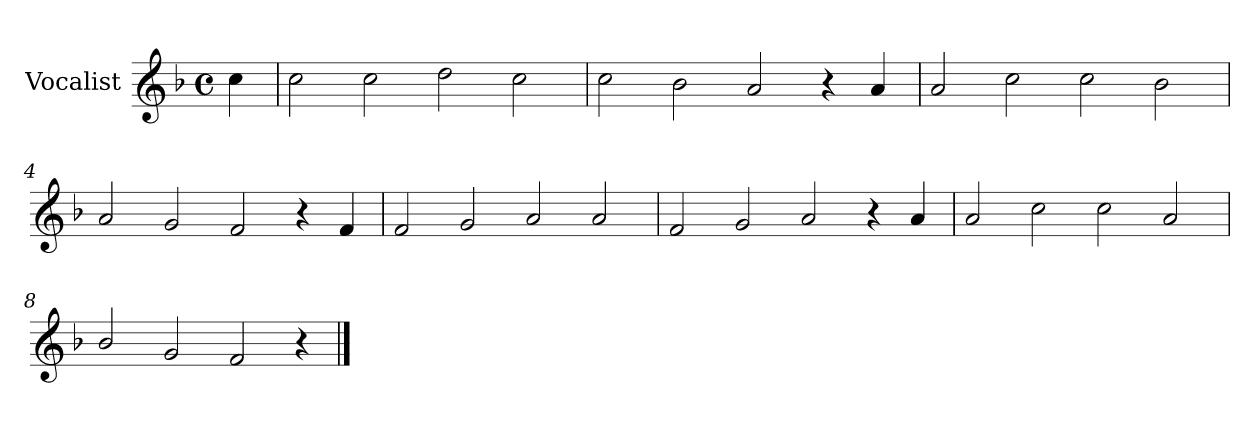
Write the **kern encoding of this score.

**kern
*part1
*staff1
*I"Vocalist
*k[b-]
*F:
*M4/2
*met(c)
=
4cc
=1
2cc
2cc
2dd
2cc
=2
2cc
2b-
2a
4r
4a
=3
2a
2cc
2cc
2b-
=4
2a
2g
2f
4r
4f
=5
2f
2g
2a
2a
=6
2f
2g
2a
4r
4a
=7
2a
2cc
2cc
2a
=8
2b-/
2g
2f
4r
==
*-
